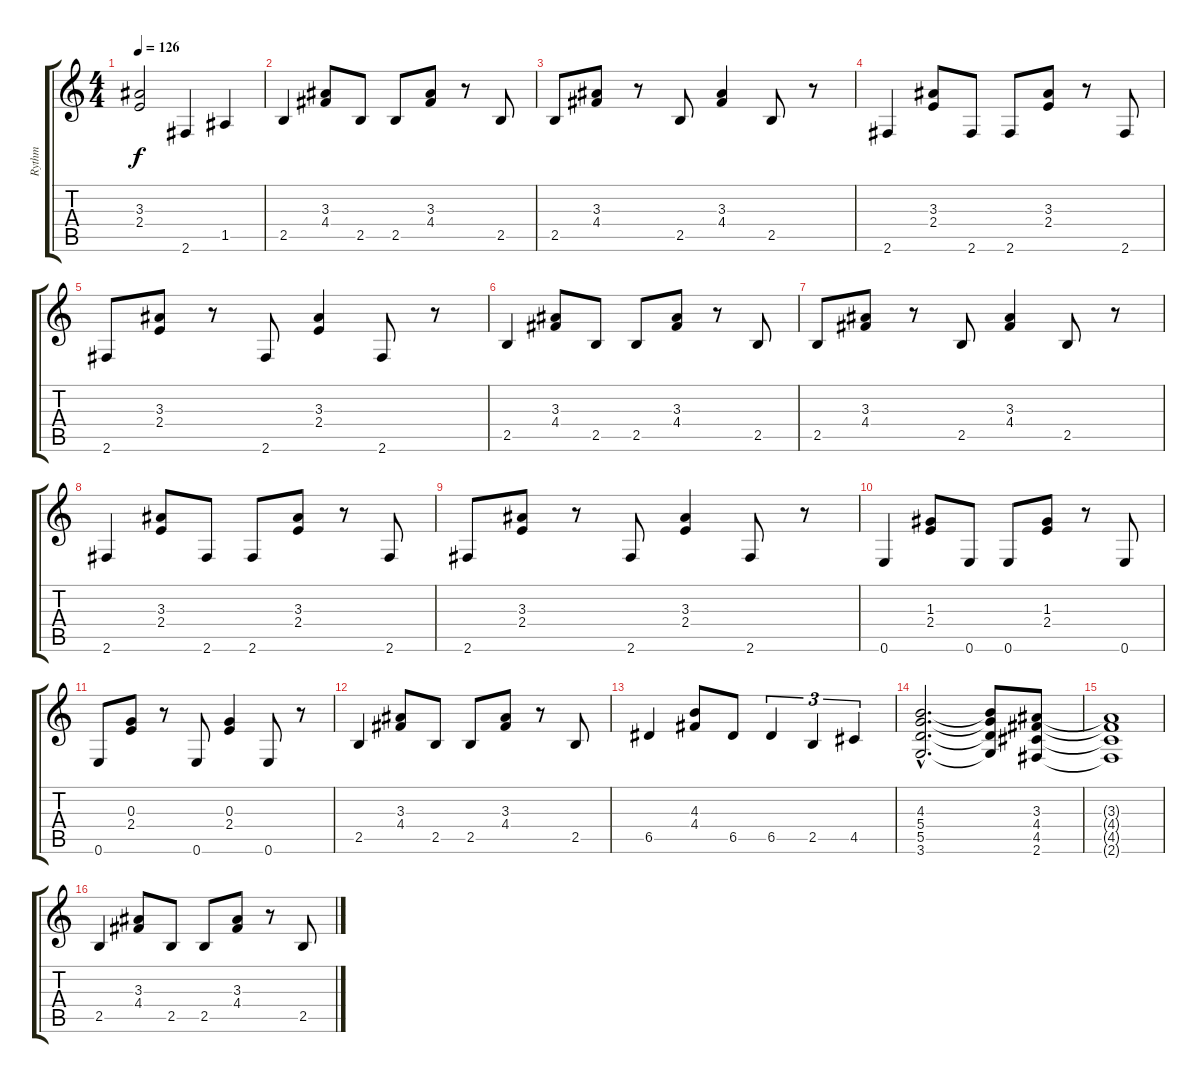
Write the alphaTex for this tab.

\track ("Rythm" "Rythm") {instrument acousticguitarnylon}
\staff {score tabs}
\tuning (E4 B3 G3 D3 A2 E2) {hide}
\ts (4 4)
\tempo 126
\clef g2
\ks c
(3.3 2.4).2{dy f} 2.6.4 1.5.4 |
2.5.4 (3.3 4.4).8 2.5.8 2.5.8 (3.3 4.4).8 r.8 2.5.8 |
2.5.8 (3.3 4.4).8 r.8 2.5.8 (3.3 4.4).4 2.5.8 r.8 |
2.6.4 (3.3 2.4).8 2.6.8 2.6.8 (3.3 2.4).8 r.8 2.6.8 |
2.6.8 (3.3 2.4).8 r.8 2.6.8 (3.3 2.4).4 2.6.8 r.8 |
2.5.4 (3.3 4.4).8 2.5.8 2.5.8 (3.3 4.4).8 r.8 2.5.8 |
2.5.8 (3.3 4.4).8 r.8 2.5.8 (3.3 4.4).4 2.5.8 r.8 |
2.6.4 (3.3 2.4).8 2.6.8 2.6.8 (3.3 2.4).8 r.8 2.6.8 |
2.6.8 (3.3 2.4).8 r.8 2.6.8 (3.3 2.4).4 2.6.8 r.8 |
0.6.4 (1.3 2.4).8 0.6.8 0.6.8 (1.3 2.4).8 r.8 0.6.8 |
0.6.8 (0.3 2.4).8 r.8 0.6.8 (0.3 2.4).4 0.6.8 r.8 |
2.5.4 (3.3 4.4).8 2.5.8 2.5.8 (3.3 4.4).8 r.8 2.5.8 |
6.5.4 (4.3 4.4).8 6.5.8 6.5.4{tu (3 2)} 2.5.4{tu (3 2)} 4.5.4{tu (3 2)} |
(4.3{hac} 5.4{hac} 5.5{hac} 3.6{hac}).2{d} (4.3{t} 5.4{t} 5.5{t} 3.6{t}).8 (3.3 4.4 4.5 2.6).8 |
(3.3{t} 4.4{t} 4.5{t} 2.6{t}).1 |
2.5.4 (3.3 4.4).8 2.5.8 2.5.8 (3.3 4.4).8 r.8 2.5.8
